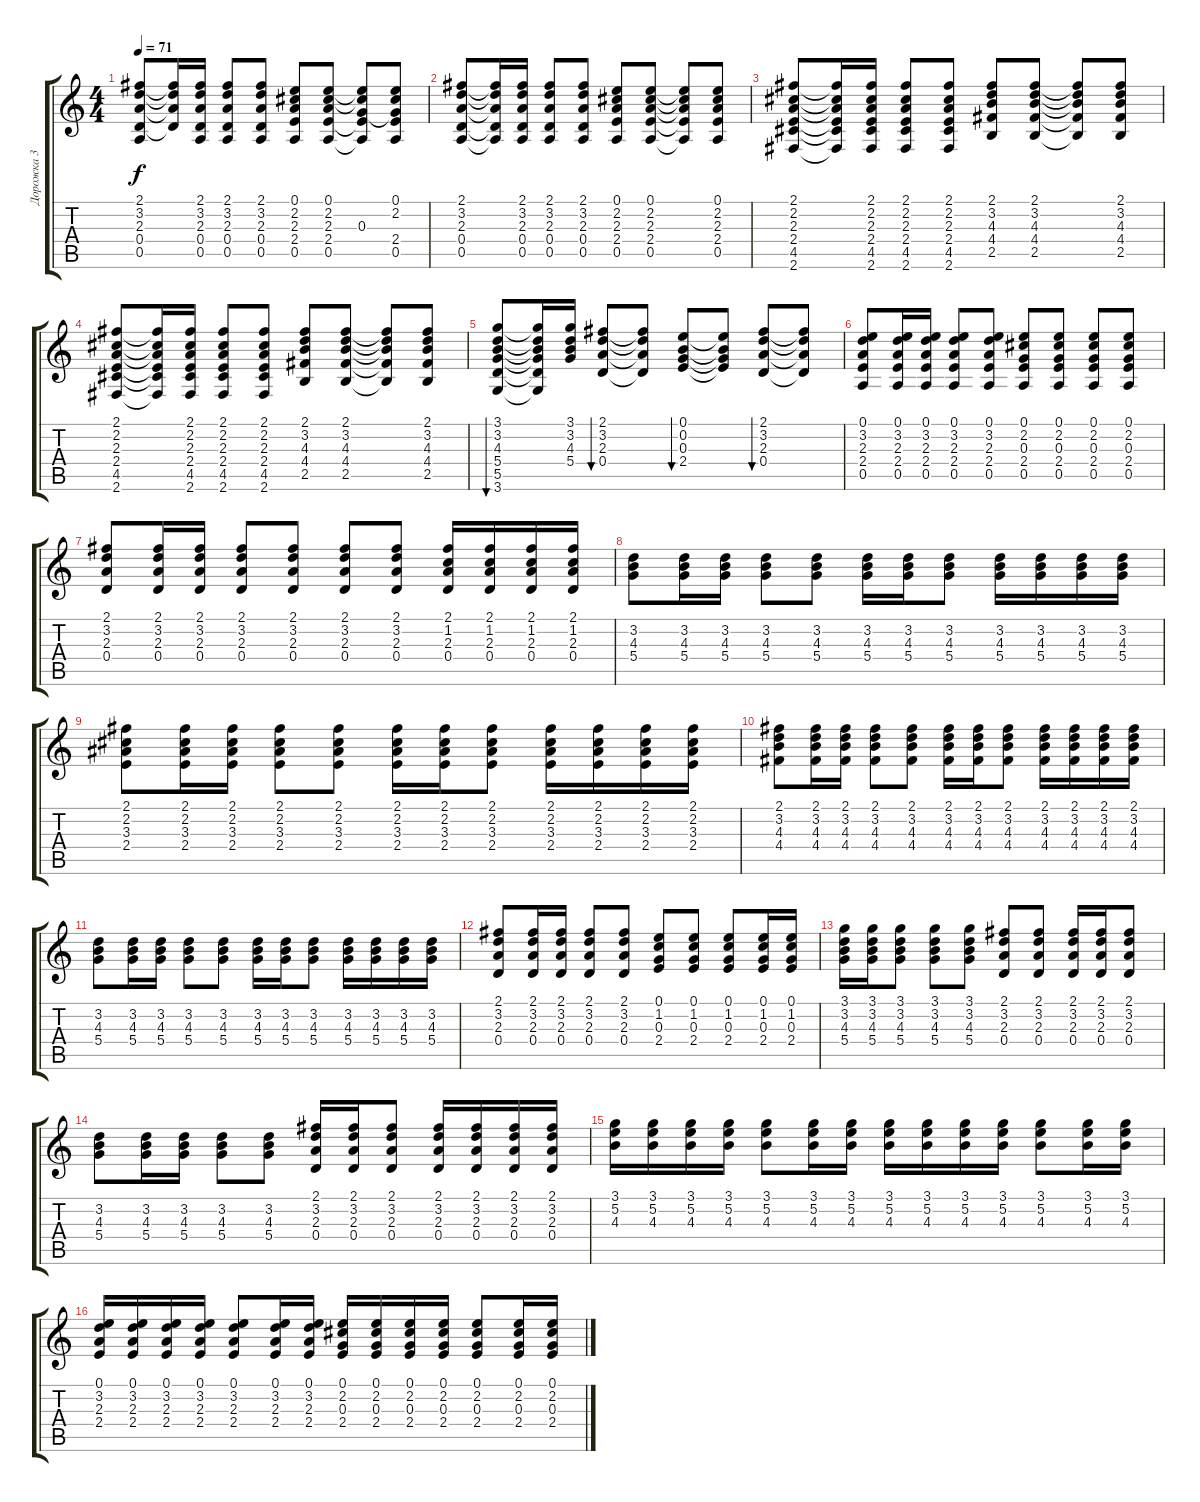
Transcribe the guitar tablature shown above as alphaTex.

\track ("Дорожка 3" "Дорожка 3") {instrument electricguitarmuted}
\staff {score tabs}
\tuning (E4 B3 G3 D3 A2 E2) {hide}
\ts (4 4)
\tempo 71
\clef g2
\ks c
(2.1 3.2 2.3 0.4 0.5).8{dy f} (2.1{t} 3.2{t} 2.3{t} 0.4{t}).16 (2.1 3.2 2.3 0.4 0.5).16 (2.1 3.2 2.3 0.4 0.5).8 (2.1 3.2 2.3 0.4 0.5).8 (0.1 2.2 2.3 2.4 0.5).8 (0.1 2.2 2.3 2.4 0.5).8 (0.1{t} 2.2{t} 0.3 2.4{t} 0.5{t}).8 (0.1 2.2 0.3{t} 2.4 0.5).8 |
(2.1 3.2 2.3 0.4 0.5).8 (2.1{t} 3.2{t} 2.3{t} 0.4{t} 0.5{t}).16 (2.1 3.2 2.3 0.4 0.5).16 (2.1 3.2 2.3 0.4 0.5).8 (2.1 3.2 2.3 0.4 0.5).8 (0.1 2.2 2.3 2.4 0.5).8 (0.1 2.2 2.3 2.4 0.5).8 (0.1{t} 2.2{t} 2.3{t} 2.4{t} 0.5{t}).8 (0.1 2.2 2.3 2.4 0.5).8 |
(2.1 2.2 2.3 2.4 4.5 2.6).8 (2.1{t} 2.2{t} 2.3{t} 2.4{t} 4.5{t} 2.6{t}).16 (2.1 2.2 2.3 2.4 4.5 2.6).16 (2.1 2.2 2.3 2.4 4.5 2.6).8 (2.1 2.2 2.3 2.4 4.5 2.6).8 (2.1 3.2 4.3 4.4 2.5).8 (2.1 3.2 4.3 4.4 2.5).8 (2.1{t} 3.2{t} 4.3{t} 4.4{t} 2.5{t}).8 (2.1 3.2 4.3 4.4 2.5).8 |
(2.1 2.2 2.3 2.4 4.5 2.6).8 (2.1{t} 2.2{t} 2.3{t} 2.4{t} 4.5{t} 2.6{t}).16 (2.1 2.2 2.3 2.4 4.5 2.6).16 (2.1 2.2 2.3 2.4 4.5 2.6).8 (2.1 2.2 2.3 2.4 4.5 2.6).8 (2.1 3.2 4.3 4.4 2.5).8 (2.1 3.2 4.3 4.4 2.5).8 (2.1{t} 3.2{t} 4.3{t} 4.4{t} 2.5{t}).8 (2.1 3.2 4.3 4.4 2.5).8 |
(3.1 3.2 4.3 5.4 5.5 3.6).8{bu 60} (3.1{t} 3.2{t} 4.3{t} 5.4{t} 5.5{t} 3.6{t}).16 (3.1 3.2 4.3 5.4).16 (2.1 3.2 2.3 0.4).8{bu 60} (2.1{t} 3.2{t} 2.3{t} 0.4{t}).8 (0.1 0.2 0.3 2.4).8{bu 60} (0.1{t} 0.2{t} 0.3{t} 2.4{t}).8 (2.1 3.2 2.3 0.4).8{bu 60} (2.1{t} 3.2{t} 2.3{t} 0.4{t}).8 |
(0.1 3.2 2.3 2.4 0.5).8 (0.1 3.2 2.3 2.4 0.5).16 (0.1 3.2 2.3 2.4 0.5).16 (0.1 3.2 2.3 2.4 0.5).8 (0.1 3.2 2.3 2.4 0.5).8 (0.1 2.2 0.3 2.4 0.5).8 (0.1 2.2 0.3 2.4 0.5).8 (0.1 2.2 0.3 2.4 0.5).8 (0.1 2.2 0.3 2.4 0.5).8 |
(2.1 3.2 2.3 0.4).8 (2.1 3.2 2.3 0.4).16 (2.1 3.2 2.3 0.4).16 (2.1 3.2 2.3 0.4).8 (2.1 3.2 2.3 0.4).8 (2.1 3.2 2.3 0.4).8 (2.1 3.2 2.3 0.4).8 (2.1 1.2 2.3 0.4).16 (2.1 1.2 2.3 0.4).16 (2.1 1.2 2.3 0.4).16 (2.1 1.2 2.3 0.4).16 |
(3.2 4.3 5.4).8 (3.2 4.3 5.4).16 (3.2 4.3 5.4).16 (3.2 4.3 5.4).8 (3.2 4.3 5.4).8 (3.2 4.3 5.4).16 (3.2 4.3 5.4).16 (3.2 4.3 5.4).8 (3.2 4.3 5.4).16 (3.2 4.3 5.4).16 (3.2 4.3 5.4).16 (3.2 4.3 5.4).16 |
(2.1 2.2 3.3 2.4).8 (2.1 2.2 3.3 2.4).16 (2.1 2.2 3.3 2.4).16 (2.1 2.2 3.3 2.4).8 (2.1 2.2 3.3 2.4).8 (2.1 2.2 3.3 2.4).16 (2.1 2.2 3.3 2.4).16 (2.1 2.2 3.3 2.4).8 (2.1 2.2 3.3 2.4).16 (2.1 2.2 3.3 2.4).16 (2.1 2.2 3.3 2.4).16 (2.1 2.2 3.3 2.4).16 |
(2.1 3.2 4.3 4.4).8 (2.1 3.2 4.3 4.4).16 (2.1 3.2 4.3 4.4).16 (2.1 3.2 4.3 4.4).8 (2.1 3.2 4.3 4.4).8 (2.1 3.2 4.3 4.4).16 (2.1 3.2 4.3 4.4).16 (2.1 3.2 4.3 4.4).8 (2.1 3.2 4.3 4.4).16 (2.1 3.2 4.3 4.4).16 (2.1 3.2 4.3 4.4).16 (2.1 3.2 4.3 4.4).16 |
(3.2 4.3 5.4).8 (3.2 4.3 5.4).16 (3.2 4.3 5.4).16 (3.2 4.3 5.4).8 (3.2 4.3 5.4).8 (3.2 4.3 5.4).16 (3.2 4.3 5.4).16 (3.2 4.3 5.4).8 (3.2 4.3 5.4).16 (3.2 4.3 5.4).16 (3.2 4.3 5.4).16 (3.2 4.3 5.4).16 |
(2.1 3.2 2.3 0.4).8 (2.1 3.2 2.3 0.4).16 (2.1 3.2 2.3 0.4).16 (2.1 3.2 2.3 0.4).8 (2.1 3.2 2.3 0.4).8 (0.1 1.2 0.3 2.4).8 (0.1 1.2 0.3 2.4).8 (0.1 1.2 0.3 2.4).8 (0.1 1.2 0.3 2.4).16 (0.1 1.2 0.3 2.4).16 |
(3.1 3.2 4.3 5.4).16 (3.1 3.2 4.3 5.4).16 (3.1 3.2 4.3 5.4).8 (3.1 3.2 4.3 5.4).8 (3.1 3.2 4.3 5.4).8 (2.1 3.2 2.3 0.4).8 (2.1 3.2 2.3 0.4).8 (2.1 3.2 2.3 0.4).16 (2.1 3.2 2.3 0.4).16 (2.1 3.2 2.3 0.4).8 |
(3.2 4.3 5.4).8 (3.2 4.3 5.4).16 (3.2 4.3 5.4).16 (3.2 4.3 5.4).8 (3.2 4.3 5.4).8 (2.1 3.2 2.3 0.4).16 (2.1 3.2 2.3 0.4).16 (2.1 3.2 2.3 0.4).8 (2.1 3.2 2.3 0.4).16 (2.1 3.2 2.3 0.4).16 (2.1 3.2 2.3 0.4).16 (2.1 3.2 2.3 0.4).16 |
(3.1 5.2 4.3).16 (3.1 5.2 4.3).16 (3.1 5.2 4.3).16 (3.1 5.2 4.3).16 (3.1 5.2 4.3).8 (3.1 5.2 4.3).16 (3.1 5.2 4.3).16 (3.1 5.2 4.3).16 (3.1 5.2 4.3).16 (3.1 5.2 4.3).16 (3.1 5.2 4.3).16 (3.1 5.2 4.3).8 (3.1 5.2 4.3).16 (3.1 5.2 4.3).16 |
(0.1 3.2 2.3 2.4).16 (0.1 3.2 2.3 2.4).16 (0.1 3.2 2.3 2.4).16 (0.1 3.2 2.3 2.4).16 (0.1 3.2 2.3 2.4).8 (0.1 3.2 2.3 2.4).16 (0.1 3.2 2.3 2.4).16 (0.1 2.2 0.3 2.4).16 (0.1 2.2 0.3 2.4).16 (0.1 2.2 0.3 2.4).16 (0.1 2.2 0.3 2.4).16 (0.1 2.2 0.3 2.4).8 (0.1 2.2 0.3 2.4).16 (0.1 2.2 0.3 2.4).16
